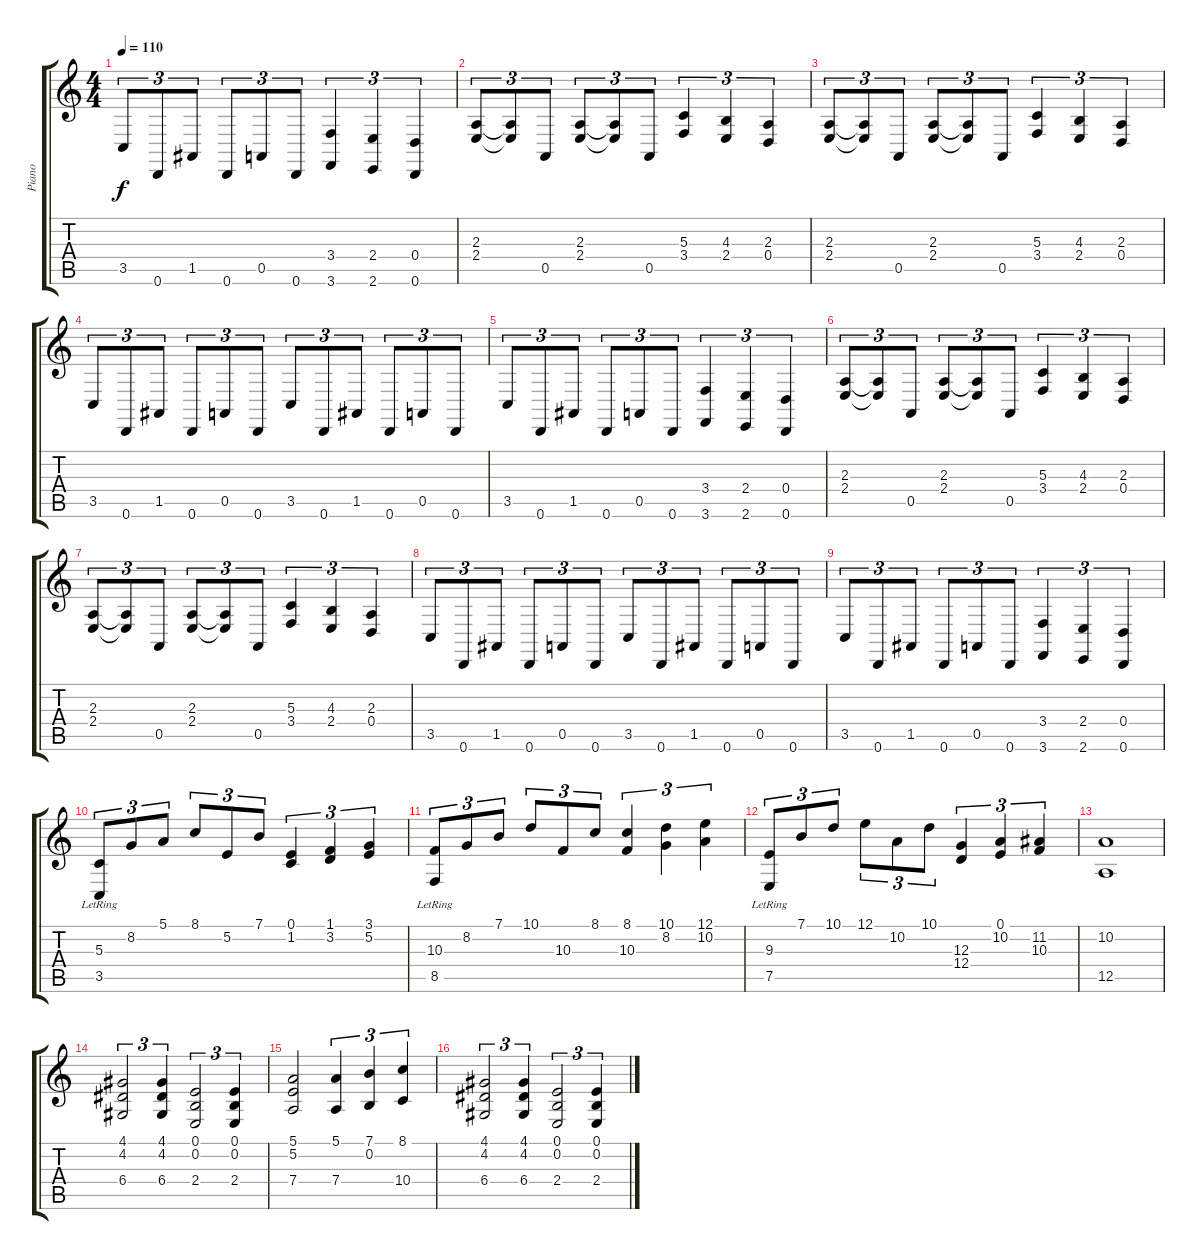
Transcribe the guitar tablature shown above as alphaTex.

\track ("Piano" "Piano") {instrument brightacousticpiano}
\staff {score tabs}
\tuning (E4 B3 G3 D3 A2 D2) {hide}
\ts (4 4)
\tempo 110
\clef g2
\ks c
3.5.8{tu (3 2) dy f} 0.6.8{tu (3 2)} 1.5.8{tu (3 2)} 0.6.8{tu (3 2)} 0.5.8{tu (3 2)} 0.6.8{tu (3 2)} (3.4 3.6).4{tu (3 2)} (2.4 2.6).4{tu (3 2)} (0.4 0.6).4{tu (3 2)} |
(2.3 2.4).8{tu (3 2)} (2.3{t} 2.4{t}).8{tu (3 2)} 0.5.8{tu (3 2)} (2.3 2.4).8{tu (3 2)} (2.3{t} 2.4{t}).8{tu (3 2)} 0.5.8{tu (3 2)} (5.3 3.4).4{tu (3 2)} (4.3 2.4).4{tu (3 2)} (2.3 0.4).4{tu (3 2)} |
(2.3 2.4).8{tu (3 2)} (2.3{t} 2.4{t}).8{tu (3 2)} 0.5.8{tu (3 2)} (2.3 2.4).8{tu (3 2)} (2.3{t} 2.4{t}).8{tu (3 2)} 0.5.8{tu (3 2)} (5.3 3.4).4{tu (3 2)} (4.3 2.4).4{tu (3 2)} (2.3 0.4).4{tu (3 2)} |
3.5.8{tu (3 2)} 0.6.8{tu (3 2)} 1.5.8{tu (3 2)} 0.6.8{tu (3 2)} 0.5.8{tu (3 2)} 0.6.8{tu (3 2)} 3.5.8{tu (3 2)} 0.6.8{tu (3 2)} 1.5.8{tu (3 2)} 0.6.8{tu (3 2)} 0.5.8{tu (3 2)} 0.6.8{tu (3 2)} |
3.5.8{tu (3 2)} 0.6.8{tu (3 2)} 1.5.8{tu (3 2)} 0.6.8{tu (3 2)} 0.5.8{tu (3 2)} 0.6.8{tu (3 2)} (3.4 3.6).4{tu (3 2)} (2.4 2.6).4{tu (3 2)} (0.4 0.6).4{tu (3 2)} |
(2.3 2.4).8{tu (3 2)} (2.3{t} 2.4{t}).8{tu (3 2)} 0.5.8{tu (3 2)} (2.3 2.4).8{tu (3 2)} (2.3{t} 2.4{t}).8{tu (3 2)} 0.5.8{tu (3 2)} (5.3 3.4).4{tu (3 2)} (4.3 2.4).4{tu (3 2)} (2.3 0.4).4{tu (3 2)} |
(2.3 2.4).8{tu (3 2)} (2.3{t} 2.4{t}).8{tu (3 2)} 0.5.8{tu (3 2)} (2.3 2.4).8{tu (3 2)} (2.3{t} 2.4{t}).8{tu (3 2)} 0.5.8{tu (3 2)} (5.3 3.4).4{tu (3 2)} (4.3 2.4).4{tu (3 2)} (2.3 0.4).4{tu (3 2)} |
3.5.8{tu (3 2)} 0.6.8{tu (3 2)} 1.5.8{tu (3 2)} 0.6.8{tu (3 2)} 0.5.8{tu (3 2)} 0.6.8{tu (3 2)} 3.5.8{tu (3 2)} 0.6.8{tu (3 2)} 1.5.8{tu (3 2)} 0.6.8{tu (3 2)} 0.5.8{tu (3 2)} 0.6.8{tu (3 2)} |
3.5.8{tu (3 2)} 0.6.8{tu (3 2)} 1.5.8{tu (3 2)} 0.6.8{tu (3 2)} 0.5.8{tu (3 2)} 0.6.8{tu (3 2)} (3.4 3.6).4{tu (3 2)} (2.4 2.6).4{tu (3 2)} (0.4 0.6).4{tu (3 2)} |
(5.3{lr} 3.5{lr}).8{tu (3 2)} 8.2.8{tu (3 2)} 5.1.8{tu (3 2)} 8.1.8{tu (3 2)} 5.2.8{tu (3 2)} 7.1.8{tu (3 2)} (0.1 1.2).4{tu (3 2)} (1.1 3.2).4{tu (3 2)} (3.1 5.2).4{tu (3 2)} |
(10.3{lr} 8.5{lr}).8{tu (3 2)} 8.2.8{tu (3 2)} 7.1.8{tu (3 2)} 10.1.8{tu (3 2)} 10.3.8{tu (3 2)} 8.1.8{tu (3 2)} (8.1 10.3).4{tu (3 2)} (10.1 8.2).4{tu (3 2)} (12.1 10.2).4{tu (3 2)} |
(9.3{lr} 7.5{lr}).8{tu (3 2)} 7.1.8{tu (3 2)} 10.1.8{tu (3 2)} 12.1.8{tu (3 2)} 10.2.8{tu (3 2)} 10.1.8{tu (3 2)} (12.3 12.4).4{tu (3 2)} (0.1 10.2).4{tu (3 2)} (11.2 10.3).4{tu (3 2)} |
(10.2 12.5).1 |
(4.1 4.2 6.4).2{tu (3 2)} (4.1 4.2 6.4).4{tu (3 2)} (0.1 0.2 2.4).2{tu (3 2)} (0.1 0.2 2.4).4{tu (3 2)} |
(5.1 5.2 7.4).2 (5.1 7.4).4{tu (3 2)} (7.1 0.2).4{tu (3 2)} (8.1 10.4).4{tu (3 2)} |
(4.1 4.2 6.4).2{tu (3 2)} (4.1 4.2 6.4).4{tu (3 2)} (0.1 0.2 2.4).2{tu (3 2)} (0.1 0.2 2.4).4{tu (3 2)}
